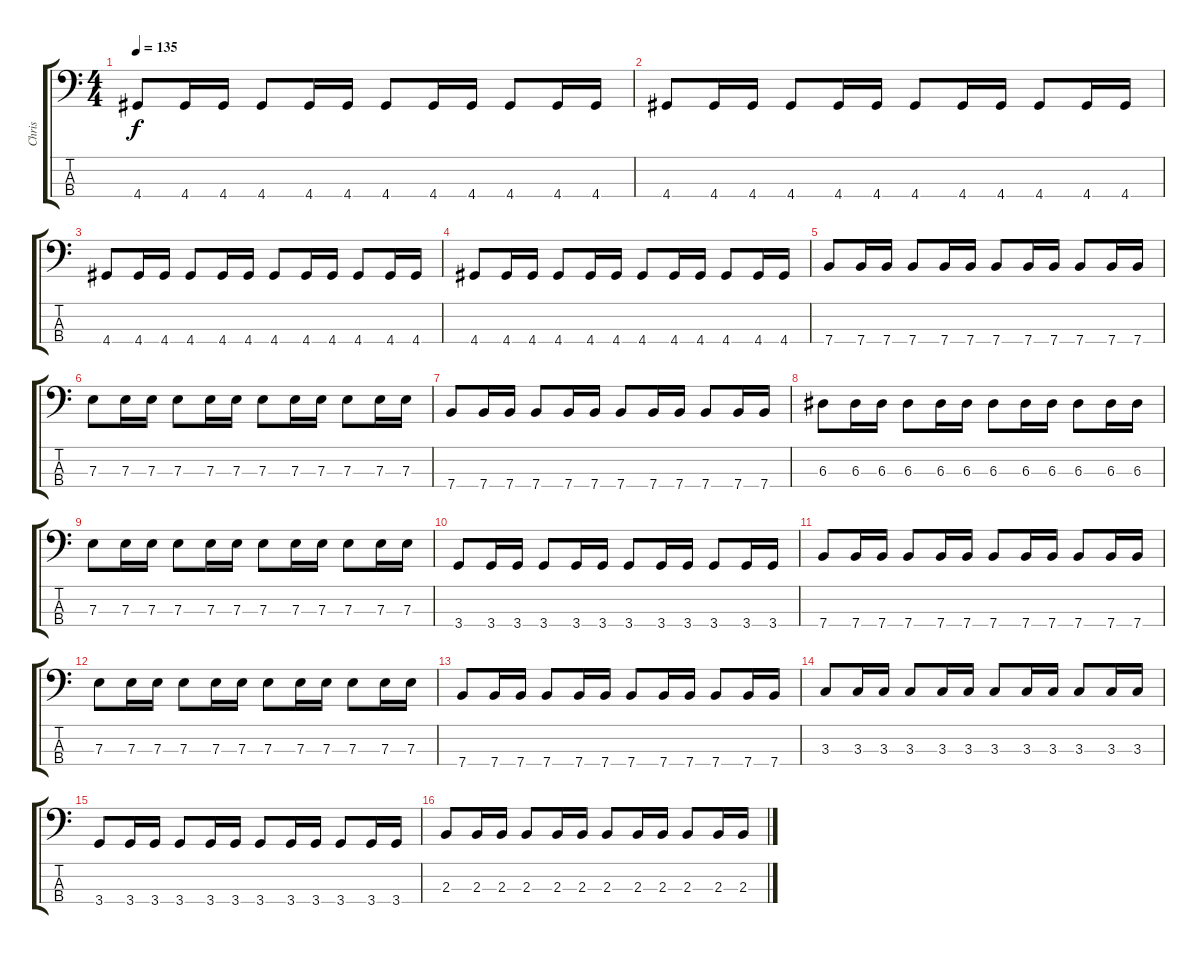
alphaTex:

\track ("Chris " "Chris ") {instrument electricbasspick}
\staff {score tabs}
\tuning (G2 D2 A1 E1) {hide}
\ts (4 4)
\tempo 135
\clef f4
\ks c
4.4.8{dy f} 4.4.16 4.4.16 4.4.8 4.4.16 4.4.16 4.4.8 4.4.16 4.4.16 4.4.8 4.4.16 4.4.16 |
4.4.8 4.4.16 4.4.16 4.4.8 4.4.16 4.4.16 4.4.8 4.4.16 4.4.16 4.4.8 4.4.16 4.4.16 |
4.4.8 4.4.16 4.4.16 4.4.8 4.4.16 4.4.16 4.4.8 4.4.16 4.4.16 4.4.8 4.4.16 4.4.16 |
4.4.8 4.4.16 4.4.16 4.4.8 4.4.16 4.4.16 4.4.8 4.4.16 4.4.16 4.4.8 4.4.16 4.4.16 |
7.4.8 7.4.16 7.4.16 7.4.8 7.4.16 7.4.16 7.4.8 7.4.16 7.4.16 7.4.8 7.4.16 7.4.16 |
7.3.8 7.3.16 7.3.16 7.3.8 7.3.16 7.3.16 7.3.8 7.3.16 7.3.16 7.3.8 7.3.16 7.3.16 |
7.4.8 7.4.16 7.4.16 7.4.8 7.4.16 7.4.16 7.4.8 7.4.16 7.4.16 7.4.8 7.4.16 7.4.16 |
6.3.8 6.3.16 6.3.16 6.3.8 6.3.16 6.3.16 6.3.8 6.3.16 6.3.16 6.3.8 6.3.16 6.3.16 |
7.3.8 7.3.16 7.3.16 7.3.8 7.3.16 7.3.16 7.3.8 7.3.16 7.3.16 7.3.8 7.3.16 7.3.16 |
3.4.8 3.4.16 3.4.16 3.4.8 3.4.16 3.4.16 3.4.8 3.4.16 3.4.16 3.4.8 3.4.16 3.4.16 |
7.4.8 7.4.16 7.4.16 7.4.8 7.4.16 7.4.16 7.4.8 7.4.16 7.4.16 7.4.8 7.4.16 7.4.16 |
7.3.8 7.3.16 7.3.16 7.3.8 7.3.16 7.3.16 7.3.8 7.3.16 7.3.16 7.3.8 7.3.16 7.3.16 |
7.4.8 7.4.16 7.4.16 7.4.8 7.4.16 7.4.16 7.4.8 7.4.16 7.4.16 7.4.8 7.4.16 7.4.16 |
3.3.8 3.3.16 3.3.16 3.3.8 3.3.16 3.3.16 3.3.8 3.3.16 3.3.16 3.3.8 3.3.16 3.3.16 |
3.4.8 3.4.16 3.4.16 3.4.8 3.4.16 3.4.16 3.4.8 3.4.16 3.4.16 3.4.8 3.4.16 3.4.16 |
2.3.8 2.3.16 2.3.16 2.3.8 2.3.16 2.3.16 2.3.8 2.3.16 2.3.16 2.3.8 2.3.16 2.3.16
